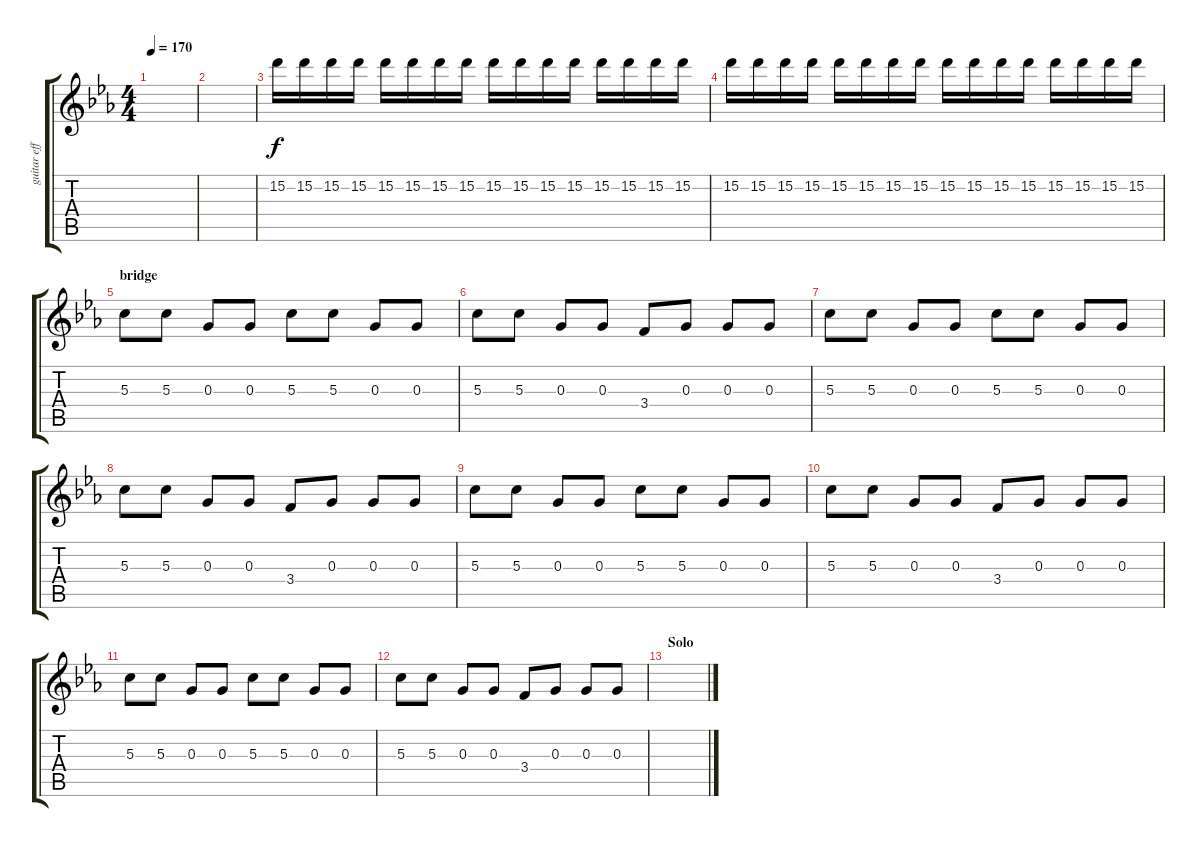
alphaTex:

\track ("guitar effects R" "guitar eff") {instrument electricguitarmuted}
\staff {score tabs}
\tuning (E4 B3 G3 D3 A2 E2) {hide}
\ts (4 4)
\tempo 170
\clef g2
\ks cminor
|
|
15.2.16{volume 11 instrument distortionguitar} 15.2.16 15.2.16 15.2.16 15.2.16 15.2.16 15.2.16 15.2.16 15.2.16 15.2.16 15.2.16 15.2.16 15.2.16 15.2.16 15.2.16 15.2.16 |
15.2.16 15.2.16 15.2.16 15.2.16 15.2.16 15.2.16 15.2.16 15.2.16 15.2.16 15.2.16 15.2.16 15.2.16 15.2.16 15.2.16 15.2.16 15.2.16 |
\section ("" "bridge")
5.3.8{volume 14} 5.3.8 0.3.8 0.3.8 5.3.8 5.3.8 0.3.8 0.3.8 |
5.3.8 5.3.8 0.3.8 0.3.8 3.4.8 0.3.8 0.3.8 0.3.8 |
5.3.8 5.3.8 0.3.8 0.3.8 5.3.8 5.3.8 0.3.8 0.3.8 |
5.3.8 5.3.8 0.3.8 0.3.8 3.4.8 0.3.8 0.3.8 0.3.8 |
5.3.8 5.3.8 0.3.8 0.3.8 5.3.8 5.3.8 0.3.8 0.3.8 |
5.3.8 5.3.8 0.3.8 0.3.8 3.4.8 0.3.8 0.3.8 0.3.8 |
5.3.8 5.3.8 0.3.8 0.3.8 5.3.8 5.3.8 0.3.8 0.3.8 |
5.3.8 5.3.8 0.3.8 0.3.8 3.4.8 0.3.8 0.3.8 0.3.8 |
\section ("" "Solo")
